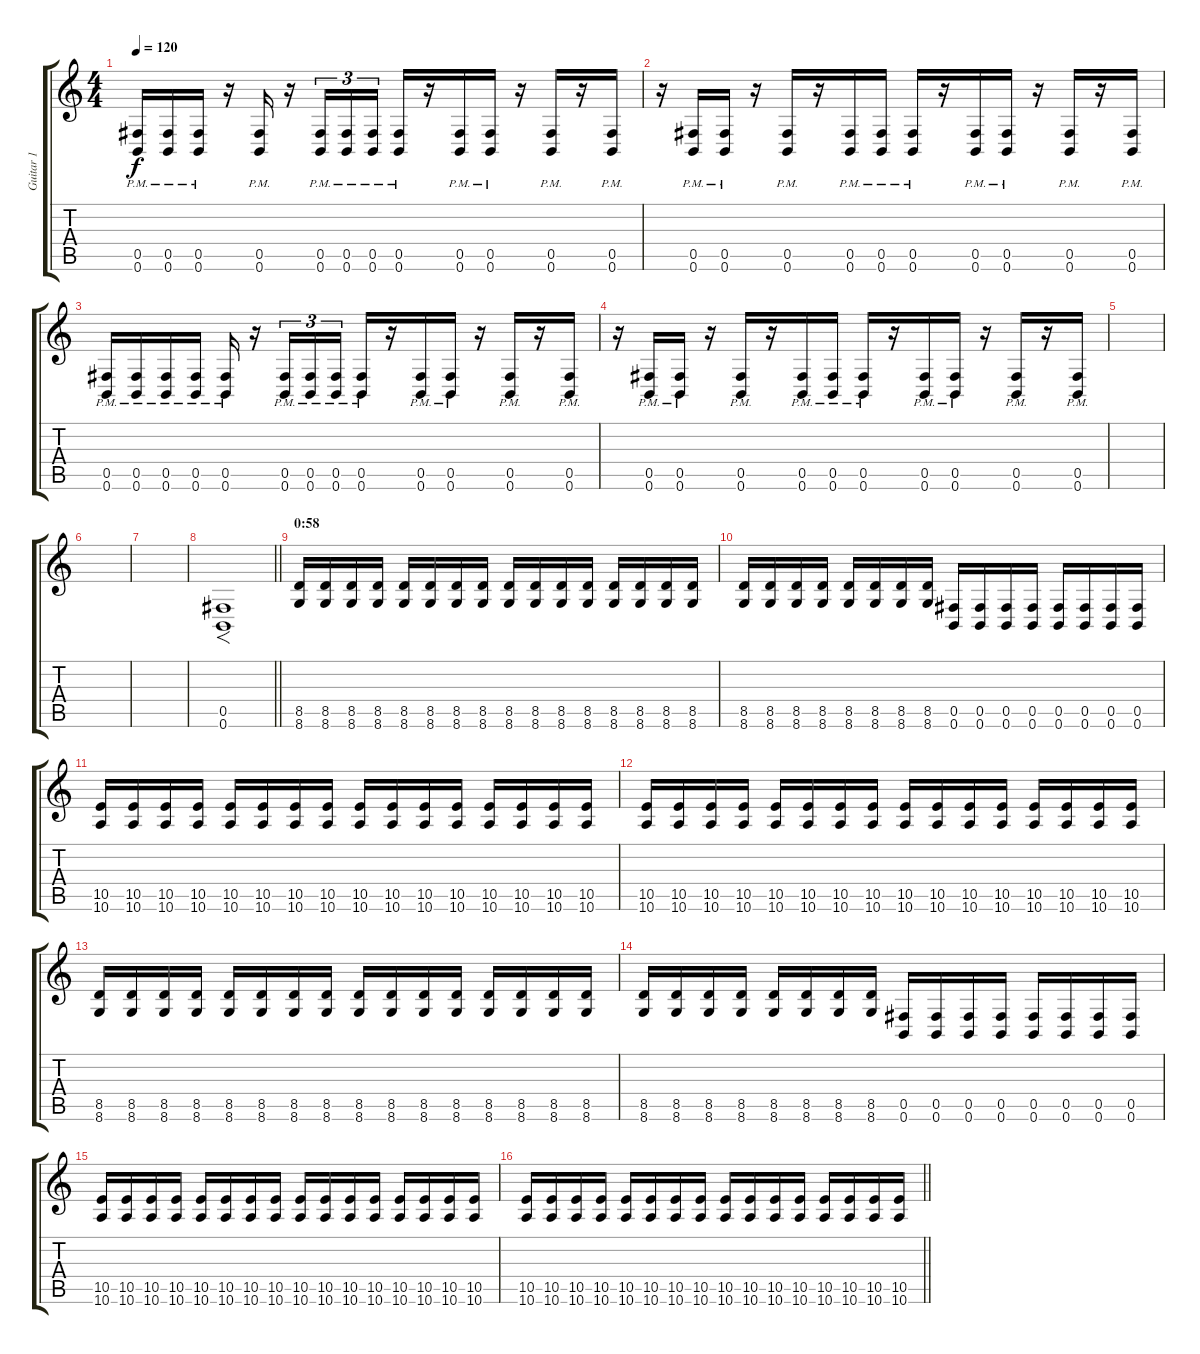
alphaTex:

\track ("Guitar 1" "Guitar 1") {instrument distortionguitar}
\staff {score tabs}
\tuning (Db4 Ab3 E3 B2 Gb2 B1) {hide}
\ts (4 4)
\tempo 120
\clef g2
\ks c
(0.5{pm} 0.6{pm}).16{dy f} (0.5{pm} 0.6{pm}).16 (0.5{pm} 0.6{pm}).16 r.16 (0.5{pm} 0.6{pm}).16 r.16 (0.5{pm} 0.6{pm}).16{tu (3 2)} (0.5{pm} 0.6{pm}).16{tu (3 2)} (0.5{pm} 0.6{pm}).16{tu (3 2)} (0.5{pm} 0.6{pm}).16 r.16 (0.5{pm} 0.6{pm}).16 (0.5{pm} 0.6{pm}).16 r.16 (0.5{pm} 0.6{pm}).16 r.16 (0.5{pm} 0.6{pm}).16 |
r.16 (0.5{pm} 0.6{pm}).16 (0.5{pm} 0.6{pm}).16 r.16 (0.5{pm} 0.6{pm}).16 r.16 (0.5{pm} 0.6{pm}).16 (0.5{pm} 0.6{pm}).16 (0.5{pm} 0.6{pm}).16 r.16 (0.5{pm} 0.6{pm}).16 (0.5{pm} 0.6{pm}).16 r.16 (0.5{pm} 0.6{pm}).16 r.16 (0.5{pm} 0.6{pm}).16 |
(0.5{pm} 0.6{pm}).16 (0.5{pm} 0.6{pm}).16 (0.5{pm} 0.6{pm}).16 (0.5{pm} 0.6{pm}).16 (0.5{pm} 0.6{pm}).16 r.16 (0.5{pm} 0.6{pm}).16{tu (3 2)} (0.5{pm} 0.6{pm}).16{tu (3 2)} (0.5{pm} 0.6{pm}).16{tu (3 2)} (0.5{pm} 0.6{pm}).16 r.16 (0.5{pm} 0.6{pm}).16 (0.5{pm} 0.6{pm}).16 r.16 (0.5{pm} 0.6{pm}).16 r.16 (0.5{pm} 0.6{pm}).16 |
r.16 (0.5{pm} 0.6{pm}).16 (0.5{pm} 0.6{pm}).16 r.16 (0.5{pm} 0.6{pm}).16 r.16 (0.5{pm} 0.6{pm}).16 (0.5{pm} 0.6{pm}).16 (0.5{pm} 0.6{pm}).16 r.16 (0.5{pm} 0.6{pm}).16 (0.5{pm} 0.6{pm}).16 r.16 (0.5{pm} 0.6{pm}).16 r.16 (0.5{pm} 0.6{pm}).16 |
|
|
|
\barLineRight lightlight
(0.5 0.6).1{f} |
\section ("" "0:58")
(8.5 8.6).16 (8.5 8.6).16 (8.5 8.6).16 (8.5 8.6).16 (8.5 8.6).16 (8.5 8.6).16 (8.5 8.6).16 (8.5 8.6).16 (8.5 8.6).16 (8.5 8.6).16 (8.5 8.6).16 (8.5 8.6).16 (8.5 8.6).16 (8.5 8.6).16 (8.5 8.6).16 (8.5 8.6).16 |
(8.5 8.6).16 (8.5 8.6).16 (8.5 8.6).16 (8.5 8.6).16 (8.5 8.6).16 (8.5 8.6).16 (8.5 8.6).16 (8.5 8.6).16 (0.5 0.6).16 (0.5 0.6).16 (0.5 0.6).16 (0.5 0.6).16 (0.5 0.6).16 (0.5 0.6).16 (0.5 0.6).16 (0.5 0.6).16 |
(10.5 10.6).16 (10.5 10.6).16 (10.5 10.6).16 (10.5 10.6).16 (10.5 10.6).16 (10.5 10.6).16 (10.5 10.6).16 (10.5 10.6).16 (10.5 10.6).16 (10.5 10.6).16 (10.5 10.6).16 (10.5 10.6).16 (10.5 10.6).16 (10.5 10.6).16 (10.5 10.6).16 (10.5 10.6).16 |
(10.5 10.6).16 (10.5 10.6).16 (10.5 10.6).16 (10.5 10.6).16 (10.5 10.6).16 (10.5 10.6).16 (10.5 10.6).16 (10.5 10.6).16 (10.5 10.6).16 (10.5 10.6).16 (10.5 10.6).16 (10.5 10.6).16 (10.5 10.6).16 (10.5 10.6).16 (10.5 10.6).16 (10.5 10.6).16 |
(8.5 8.6).16 (8.5 8.6).16 (8.5 8.6).16 (8.5 8.6).16 (8.5 8.6).16 (8.5 8.6).16 (8.5 8.6).16 (8.5 8.6).16 (8.5 8.6).16 (8.5 8.6).16 (8.5 8.6).16 (8.5 8.6).16 (8.5 8.6).16 (8.5 8.6).16 (8.5 8.6).16 (8.5 8.6).16 |
(8.5 8.6).16 (8.5 8.6).16 (8.5 8.6).16 (8.5 8.6).16 (8.5 8.6).16 (8.5 8.6).16 (8.5 8.6).16 (8.5 8.6).16 (0.5 0.6).16 (0.5 0.6).16 (0.5 0.6).16 (0.5 0.6).16 (0.5 0.6).16 (0.5 0.6).16 (0.5 0.6).16 (0.5 0.6).16 |
(10.5 10.6).16 (10.5 10.6).16 (10.5 10.6).16 (10.5 10.6).16 (10.5 10.6).16 (10.5 10.6).16 (10.5 10.6).16 (10.5 10.6).16 (10.5 10.6).16 (10.5 10.6).16 (10.5 10.6).16 (10.5 10.6).16 (10.5 10.6).16 (10.5 10.6).16 (10.5 10.6).16 (10.5 10.6).16 |
\barLineRight lightlight
(10.5 10.6).16 (10.5 10.6).16 (10.5 10.6).16 (10.5 10.6).16 (10.5 10.6).16 (10.5 10.6).16 (10.5 10.6).16 (10.5 10.6).16 (10.5 10.6).16 (10.5 10.6).16 (10.5 10.6).16 (10.5 10.6).16 (10.5 10.6).16 (10.5 10.6).16 (10.5 10.6).16 (10.5 10.6).16
